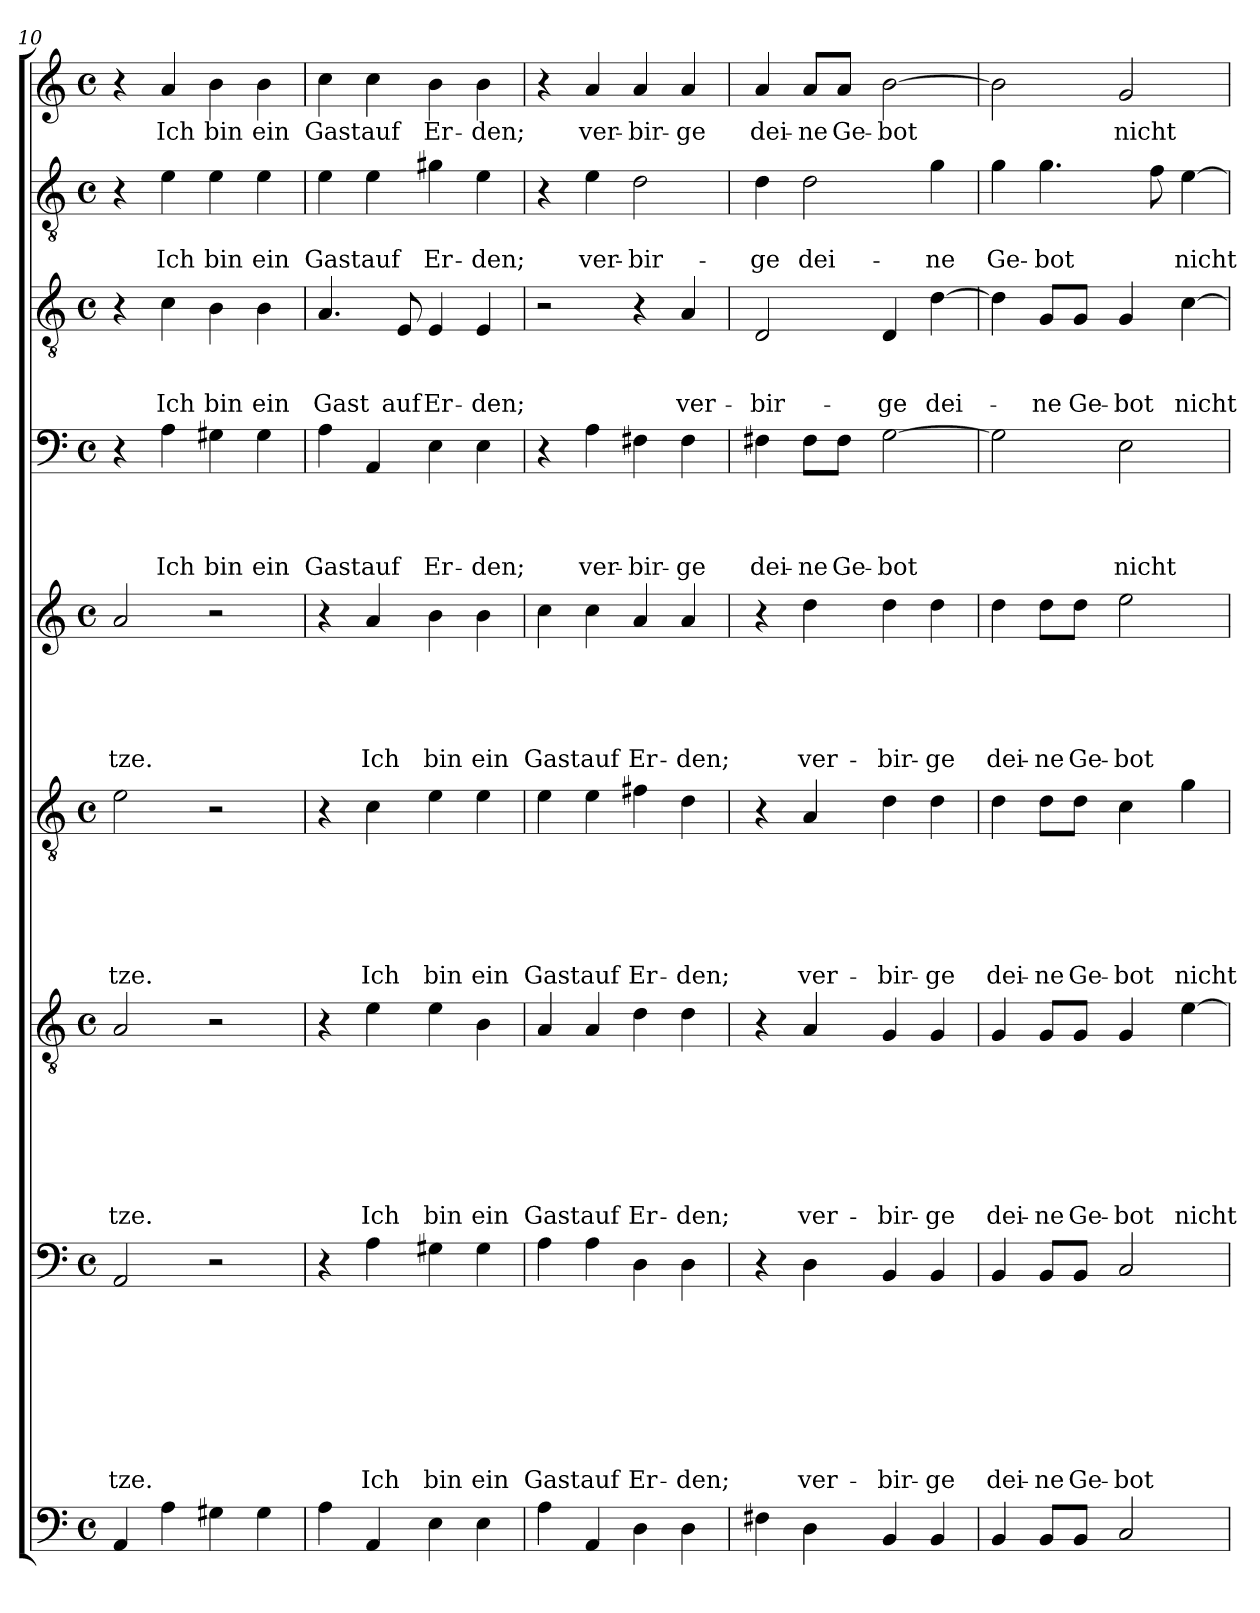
**kern	**kern	**text	**text	**text	**text	**text	**text	**text	**text	**kern	**text	**text	**text	**text	**text	**text	**text	**kern	**text	**text	**text	**text	**text	**text	**kern	**text	**text	**text	**text	**text	**kern	**text	**text	**text	**text	**kern	**text	**text	**text	**kern	**text	**text	**kern	**text
*part9	*part8	*part8	*part8	*part8	*part8	*part8	*part8	*part8	*part8	*part7	*part7	*part7	*part7	*part7	*part7	*part7	*part7	*part6	*part6	*part6	*part6	*part6	*part6	*part6	*part5	*part5	*part5	*part5	*part5	*part5	*part4	*part4	*part4	*part4	*part4	*part3	*part3	*part3	*part3	*part2	*part2	*part2	*part1	*part1
*staff9	*staff8	*staff8	*staff8	*staff8	*staff8	*staff8	*staff8	*staff8	*staff8	*staff7	*staff7	*staff7	*staff7	*staff7	*staff7	*staff7	*staff7	*staff6	*staff6	*staff6	*staff6	*staff6	*staff6	*staff6	*staff5	*staff5	*staff5	*staff5	*staff5	*staff5	*staff4	*staff4	*staff4	*staff4	*staff4	*staff3	*staff3	*staff3	*staff3	*staff2	*staff2	*staff2	*staff1	*staff1
!!LO:PB:g=z
*clefF4	*clefF4	*	*	*	*	*	*	*	*	*clefGv2	*	*	*	*	*	*	*	*clefGv2	*	*	*	*	*	*	*clefG2	*	*	*	*	*	*clefF4	*	*	*	*	*clefGv2	*	*	*	*clefGv2	*	*	*clefG2	*
*k[]	*k[]	*	*	*	*	*	*	*	*	*k[]	*	*	*	*	*	*	*	*k[]	*	*	*	*	*	*	*k[]	*	*	*	*	*	*k[]	*	*	*	*	*k[]	*	*	*	*k[]	*	*	*k[]	*
*C:	*C:	*	*	*	*	*	*	*	*	*C:	*	*	*	*	*	*	*	*C:	*	*	*	*	*	*	*C:	*	*	*	*	*	*C:	*	*	*	*	*C:	*	*	*	*C:	*	*	*C:	*
*M4/4	*M4/4	*	*	*	*	*	*	*	*	*M4/4	*	*	*	*	*	*	*	*M4/4	*	*	*	*	*	*	*M4/4	*	*	*	*	*	*M4/4	*	*	*	*	*M4/4	*	*	*	*M4/4	*	*	*M4/4	*
*met(c)	*met(c)	*	*	*	*	*	*	*	*	*met(c)	*	*	*	*	*	*	*	*met(c)	*	*	*	*	*	*	*met(c)	*	*	*	*	*	*met(c)	*	*	*	*	*met(c)	*	*	*	*met(c)	*	*	*met(c)	*
=10	=10	=10	=10	=10	=10	=10	=10	=10	=10	=10	=10	=10	=10	=10	=10	=10	=10	=10	=10	=10	=10	=10	=10	=10	=10	=10	=10	=10	=10	=10	=10	=10	=10	=10	=10	=10	=10	=10	=10	=10	=10	=10	=10	=10
!	!	!	!	!	!	!	!	!	!LO:LY:b	!	!	!	!	!	!	!	!LO:LY:b	!	!	!	!	!	!	!LO:LY:b	!	!	!	!	!	!LO:LY:b	!	!	!	!	!	!	!	!	!	!	!	!	!	!
4AA/	2AA/	.	.	.	.	.	.	.	-tze.	2A/	.	.	.	.	.	.	-tze.	2e\	.	.	.	.	.	-tze.	2a/	.	.	.	.	-tze.	4r	.	.	.	.	4r	.	.	.	4r	.	.	4r	.
!	!	!	!	!	!	!	!	!	!	!	!	!	!	!	!	!	!	!	!	!	!	!	!	!	!	!	!	!	!	!	!	!	!	!	!LO:LY:b	!	!	!	!LO:LY:b	!	!	!LO:LY:b	!	!LO:LY:b
4A\	.	.	.	.	.	.	.	.	.	.	.	.	.	.	.	.	.	.	.	.	.	.	.	.	.	.	.	.	.	.	4A\	.	.	.	Ich	4c\	.	.	Ich	4e\	.	Ich	4a/	Ich
!	!	!	!	!	!	!	!	!	!	!	!	!	!	!	!	!	!	!	!	!	!	!	!	!	!	!	!	!	!	!	!	!	!	!	!LO:LY:b	!	!	!	!LO:LY:b	!	!	!LO:LY:b	!	!LO:LY:b
4G#X\	2r	.	.	.	.	.	.	.	.	2r	.	.	.	.	.	.	.	2r	.	.	.	.	.	.	2r	.	.	.	.	.	4G#X\	.	.	.	bin	4B\	.	.	bin	4e\	.	bin	4b\	bin
!	!	!	!	!	!	!	!	!	!	!	!	!	!	!	!	!	!	!	!	!	!	!	!	!	!	!	!	!	!	!	!	!	!	!	!LO:LY:b	!	!	!	!LO:LY:b	!	!	!LO:LY:b	!	!LO:LY:b
4G#\	.	.	.	.	.	.	.	.	.	.	.	.	.	.	.	.	.	.	.	.	.	.	.	.	.	.	.	.	.	.	4G#\	.	.	.	ein	4B\	.	.	ein	4e\	.	ein	4b\	ein
=11	=11	=11	=11	=11	=11	=11	=11	=11	=11	=11	=11	=11	=11	=11	=11	=11	=11	=11	=11	=11	=11	=11	=11	=11	=11	=11	=11	=11	=11	=11	=11	=11	=11	=11	=11	=11	=11	=11	=11	=11	=11	=11	=11	=11
!	!	!	!	!	!	!	!	!	!	!	!	!	!	!	!	!	!	!	!	!	!	!	!	!	!	!	!	!	!	!	!	!	!	!	!LO:LY:b	!	!	!	!LO:LY:b	!	!	!LO:LY:b	!	!LO:LY:b
4A\	4r	.	.	.	.	.	.	.	.	4r	.	.	.	.	.	.	.	4r	.	.	.	.	.	.	4r	.	.	.	.	.	4A\	.	.	.	Gast	4.A/	.	.	Gast	4e\	.	Gast	4cc\	Gast
!	!	!	!	!	!	!	!	!	!LO:LY:b	!	!	!	!	!	!	!	!LO:LY:b	!	!	!	!	!	!	!LO:LY:b	!	!	!	!	!	!LO:LY:b	!	!	!	!	!LO:LY:b	!	!	!	!	!	!	!LO:LY:b	!	!LO:LY:b
4AA/	4A\	.	.	.	.	.	.	.	Ich	4e\	.	.	.	.	.	.	Ich	4c\	.	.	.	.	.	Ich	4a/	.	.	.	.	Ich	4AA/	.	.	.	auf	.	.	.	.	4e\	.	auf	4cc\	auf
!	!	!	!	!	!	!	!	!	!	!	!	!	!	!	!	!	!	!	!	!	!	!	!	!	!	!	!	!	!	!	!	!	!	!	!	!	!	!	!LO:LY:b	!	!	!	!	!
.	.	.	.	.	.	.	.	.	.	.	.	.	.	.	.	.	.	.	.	.	.	.	.	.	.	.	.	.	.	.	.	.	.	.	.	8E/	.	.	auf	.	.	.	.	.
!	!	!	!	!	!	!	!	!	!LO:LY:b	!	!	!	!	!	!	!	!LO:LY:b	!	!	!	!	!	!	!LO:LY:b	!	!	!	!	!	!LO:LY:b	!	!	!	!	!LO:LY:b	!	!	!	!LO:LY:b	!	!	!LO:LY:b	!	!LO:LY:b
4E\	4G#X\	.	.	.	.	.	.	.	bin	4e\	.	.	.	.	.	.	bin	4e\	.	.	.	.	.	bin	4b\	.	.	.	.	bin	4E\	.	.	.	Er-	4E/	.	.	Er-	4g#X\	.	Er-	4b\	Er-
!	!	!	!	!	!	!	!	!	!LO:LY:b	!	!	!	!	!	!	!	!LO:LY:b	!	!	!	!	!	!	!LO:LY:b	!	!	!	!	!	!LO:LY:b	!	!	!	!	!LO:LY:b	!	!	!	!LO:LY:b	!	!	!LO:LY:b	!	!LO:LY:b
4E\	4G#\	.	.	.	.	.	.	.	ein	4B\	.	.	.	.	.	.	ein	4e\	.	.	.	.	.	ein	4b\	.	.	.	.	ein	4E\	.	.	.	-den;	4E/	.	.	-den;	4e\	.	-den;	4b\	-den;
=12	=12	=12	=12	=12	=12	=12	=12	=12	=12	=12	=12	=12	=12	=12	=12	=12	=12	=12	=12	=12	=12	=12	=12	=12	=12	=12	=12	=12	=12	=12	=12	=12	=12	=12	=12	=12	=12	=12	=12	=12	=12	=12	=12	=12
!	!	!	!	!	!	!	!	!	!LO:LY:b	!	!	!	!	!	!	!	!LO:LY:b	!	!	!	!	!	!	!LO:LY:b	!	!	!	!	!	!LO:LY:b	!	!	!	!	!	!	!	!	!	!	!	!	!	!
4A\	4A\	.	.	.	.	.	.	.	Gast	4A/	.	.	.	.	.	.	Gast	4e\	.	.	.	.	.	Gast	4cc\	.	.	.	.	Gast	4r	.	.	.	.	2r	.	.	.	4r	.	.	4r	.
!	!	!	!	!	!	!	!	!	!LO:LY:b	!	!	!	!	!	!	!	!LO:LY:b	!	!	!	!	!	!	!LO:LY:b	!	!	!	!	!	!LO:LY:b	!	!	!	!	!LO:LY:b	!	!	!	!	!	!	!LO:LY:b	!	!LO:LY:b
4AA/	4A\	.	.	.	.	.	.	.	auf	4A/	.	.	.	.	.	.	auf	4e\	.	.	.	.	.	auf	4cc\	.	.	.	.	auf	4A\	.	.	.	ver-	.	.	.	.	4e\	.	ver-	4a/	ver-
!	!	!	!	!	!	!	!	!	!LO:LY:b	!	!	!	!	!	!	!	!LO:LY:b	!	!	!	!	!	!	!LO:LY:b	!	!	!	!	!	!LO:LY:b	!	!	!	!	!LO:LY:b	!	!	!	!	!	!	!LO:LY:b	!	!LO:LY:b
4D\	4D\	.	.	.	.	.	.	.	Er-	4d\	.	.	.	.	.	.	Er-	4f#X\	.	.	.	.	.	Er-	4a/	.	.	.	.	Er-	4F#X\	.	.	.	-bir-	4r	.	.	.	2d\	.	-bir-	4a/	-bir-
!	!	!	!	!	!	!	!	!	!LO:LY:b	!	!	!	!	!	!	!	!LO:LY:b	!	!	!	!	!	!	!LO:LY:b	!	!	!	!	!	!LO:LY:b	!	!	!	!	!LO:LY:b	!	!	!	!LO:LY:b	!	!	!	!	!LO:LY:b
4D\	4D\	.	.	.	.	.	.	.	-den;	4d\	.	.	.	.	.	.	-den;	4d\	.	.	.	.	.	-den;	4a/	.	.	.	.	-den;	4F#\	.	.	.	-ge	4A/	.	.	ver-	.	.	.	4a/	-ge
=13	=13	=13	=13	=13	=13	=13	=13	=13	=13	=13	=13	=13	=13	=13	=13	=13	=13	=13	=13	=13	=13	=13	=13	=13	=13	=13	=13	=13	=13	=13	=13	=13	=13	=13	=13	=13	=13	=13	=13	=13	=13	=13	=13	=13
!	!	!	!	!	!	!	!	!	!	!	!	!	!	!	!	!	!	!	!	!	!	!	!	!	!	!	!	!	!	!	!	!	!	!	!LO:LY:b	!	!	!	!LO:LY:b	!	!	!LO:LY:b	!	!LO:LY:b
4F#X\	4r	.	.	.	.	.	.	.	.	4r	.	.	.	.	.	.	.	4r	.	.	.	.	.	.	4r	.	.	.	.	.	4F#X\	.	.	.	dei-	2D/	.	.	-bir-	4d\	.	-ge	4a/	dei-
!	!	!	!	!	!	!	!	!	!LO:LY:b	!	!	!	!	!	!	!	!LO:LY:b	!	!	!	!	!	!	!LO:LY:b	!	!	!	!	!	!LO:LY:b	!	!	!	!	!LO:LY:b	!	!	!	!	!	!	!LO:LY:b	!	!LO:LY:b
4D\	4D\	.	.	.	.	.	.	.	ver-	4A/	.	.	.	.	.	.	ver-	4A/	.	.	.	.	.	ver-	4dd\	.	.	.	.	ver-	8F#\L	.	.	.	-ne	.	.	.	.	2d\	.	dei-	8a/L	-ne
!	!	!	!	!	!	!	!	!	!	!	!	!	!	!	!	!	!	!	!	!	!	!	!	!	!	!	!	!	!	!	!	!	!	!	!LO:LY:b	!	!	!	!	!	!	!	!	!LO:LY:b
.	.	.	.	.	.	.	.	.	.	.	.	.	.	.	.	.	.	.	.	.	.	.	.	.	.	.	.	.	.	.	8F#\J	.	.	.	Ge-	.	.	.	.	.	.	.	8a/J	Ge-
!	!	!	!	!	!	!	!	!	!LO:LY:b	!	!	!	!	!	!	!	!LO:LY:b	!	!	!	!	!	!	!LO:LY:b	!	!	!	!	!	!LO:LY:b	!	!	!	!	!LO:LY:b	!	!	!	!LO:LY:b	!	!	!	!	!LO:LY:b
4BB/	4BB/	.	.	.	.	.	.	.	-bir-	4G/	.	.	.	.	.	.	-bir-	4d\	.	.	.	.	.	-bir-	4dd\	.	.	.	.	-bir-	[2G\	.	.	.	-bot	4D/	.	.	-ge	.	.	.	[2b\	-bot
!	!	!	!	!	!	!	!	!	!LO:LY:b	!	!	!	!	!	!	!	!LO:LY:b	!	!	!	!	!	!	!LO:LY:b	!	!	!	!	!	!LO:LY:b	!	!	!	!	!	!	!	!	!LO:LY:b	!	!	!LO:LY:b	!	!
4BB/	4BB/	.	.	.	.	.	.	.	-ge	4G/	.	.	.	.	.	.	-ge	4d\	.	.	.	.	.	-ge	4dd\	.	.	.	.	-ge	.	.	.	.	.	[4d\	.	.	dei-	4g\	.	-ne	.	.
=14	=14	=14	=14	=14	=14	=14	=14	=14	=14	=14	=14	=14	=14	=14	=14	=14	=14	=14	=14	=14	=14	=14	=14	=14	=14	=14	=14	=14	=14	=14	=14	=14	=14	=14	=14	=14	=14	=14	=14	=14	=14	=14	=14	=14
!	!	!	!	!	!	!	!	!	!LO:LY:b	!	!	!	!	!	!	!	!LO:LY:b	!	!	!	!	!	!	!LO:LY:b	!	!	!	!	!	!LO:LY:b	!	!	!	!	!	!	!	!	!	!	!	!LO:LY:b	!	!
4BB/	4BB/	.	.	.	.	.	.	.	dei-	4G/	.	.	.	.	.	.	dei-	4d\	.	.	.	.	.	dei-	4dd\	.	.	.	.	dei-	2G\]	.	.	.	.	4d\]	.	.	.	4g\	.	Ge-	2b\]	.
!	!	!	!	!	!	!	!	!	!LO:LY:b	!	!	!	!	!	!	!	!LO:LY:b	!	!	!	!	!	!	!LO:LY:b	!	!	!	!	!	!LO:LY:b	!	!	!	!	!	!	!	!	!LO:LY:b	!	!	!LO:LY:b	!	!
8BB/L	8BB/L	.	.	.	.	.	.	.	-ne	8G/L	.	.	.	.	.	.	-ne	8d\L	.	.	.	.	.	-ne	8dd\L	.	.	.	.	-ne	.	.	.	.	.	8G/L	.	.	-ne	4.g\	.	-bot	.	.
!	!	!	!	!	!	!	!	!	!LO:LY:b	!	!	!	!	!	!	!	!LO:LY:b	!	!	!	!	!	!	!LO:LY:b	!	!	!	!	!	!LO:LY:b	!	!	!	!	!	!	!	!	!LO:LY:b	!	!	!	!	!
8BB/J	8BB/J	.	.	.	.	.	.	.	Ge-	8G/J	.	.	.	.	.	.	Ge-	8d\J	.	.	.	.	.	Ge-	8dd\J	.	.	.	.	Ge-	.	.	.	.	.	8G/J	.	.	Ge-	.	.	.	.	.
!	!	!	!	!	!	!	!	!	!LO:LY:b	!	!	!	!	!	!	!	!LO:LY:b	!	!	!	!	!	!	!LO:LY:b	!	!	!	!	!	!LO:LY:b	!	!	!	!	!LO:LY:b	!	!	!	!LO:LY:b	!	!	!	!	!LO:LY:b
2C/	2C/	.	.	.	.	.	.	.	-bot	4G/	.	.	.	.	.	.	-bot	4c\	.	.	.	.	.	-bot	2ee\	.	.	.	.	-bot	2E\	.	.	.	nicht	4G/	.	.	-bot	.	.	.	2g/	nicht
.	.	.	.	.	.	.	.	.	.	.	.	.	.	.	.	.	.	.	.	.	.	.	.	.	.	.	.	.	.	.	.	.	.	.	.	.	.	.	.	8f\	.	.	.	.
!	!	!	!	!	!	!	!	!	!	!	!	!	!	!	!	!	!LO:LY:b	!	!	!	!	!	!	!LO:LY:b	!	!	!	!	!	!	!	!	!	!	!	!	!	!	!LO:LY:b	!	!	!LO:LY:b	!	!
.	.	.	.	.	.	.	.	.	.	[4e\	.	.	.	.	.	.	nicht	4g\	.	.	.	.	.	nicht	.	.	.	.	.	.	.	.	.	.	.	[4c\	.	.	nicht	[4e\	.	nicht	.	.
=	=	=	=	=	=	=	=	=	=	=	=	=	=	=	=	=	=	=	=	=	=	=	=	=	=	=	=	=	=	=	=	=	=	=	=	=	=	=	=	=	=	=	=	=
*-	*-	*-	*-	*-	*-	*-	*-	*-	*-	*-	*-	*-	*-	*-	*-	*-	*-	*-	*-	*-	*-	*-	*-	*-	*-	*-	*-	*-	*-	*-	*-	*-	*-	*-	*-	*-	*-	*-	*-	*-	*-	*-	*-	*-
